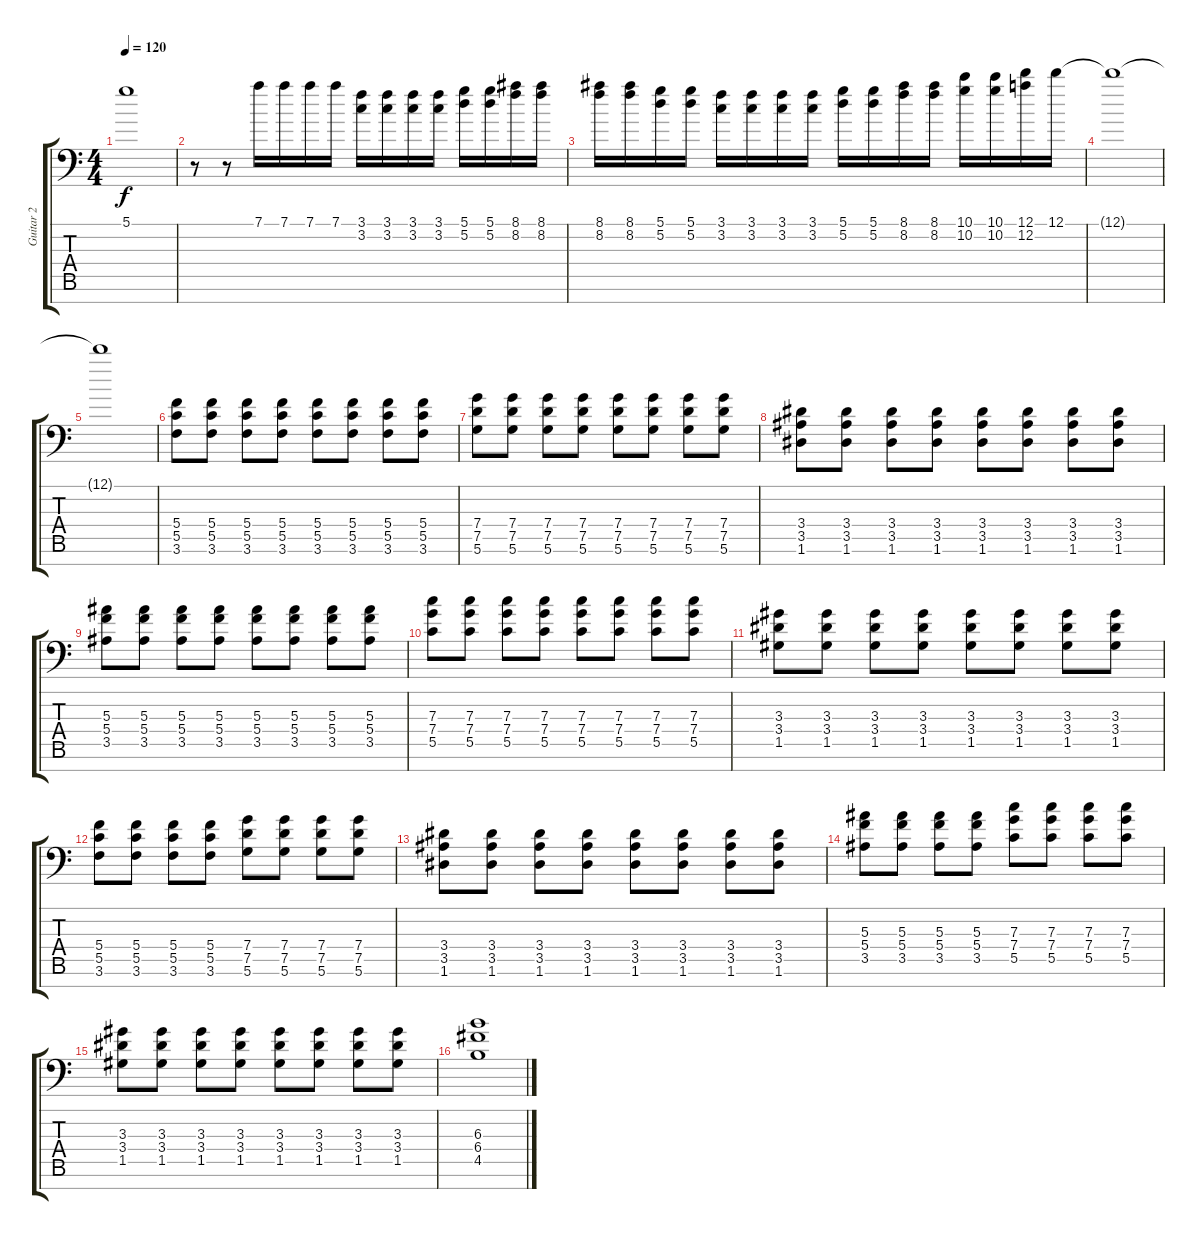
\track ("Guitar 2" "Guitar 2") {instrument distortionguitar}
\staff {score tabs}
\tuning (D4 A3 F3 C3 G2 D2 G1) {hide}
\ts (4 4)
\tempo 120
\clef f4
\ks c
5.1{t}.1{dy f} |
r.8 r.8 7.1.16 7.1.16 7.1.16 7.1.16 (3.1 3.2).16 (3.1 3.2).16 (3.1 3.2).16 (3.1 3.2).16 (5.1 5.2).16 (5.1 5.2).16 (8.1 8.2).16 (8.1 8.2).16 |
(8.1 8.2).16 (8.1 8.2).16 (5.1 5.2).16 (5.1 5.2).16 (3.1 3.2).16 (3.1 3.2).16 (3.1 3.2).16 (3.1 3.2).16 (5.1 5.2).16 (5.1 5.2).16 (8.1 8.2).16 (8.1 8.2).16 (10.1 10.2).16 (10.1 10.2).16 (12.1 12.2).16 12.1.16 |
12.1{t}.1 |
12.1{t}.1 |
(5.4 5.5 3.6).8 (5.4 5.5 3.6).8 (5.4 5.5 3.6).8 (5.4 5.5 3.6).8 (5.4 5.5 3.6).8 (5.4 5.5 3.6).8 (5.4 5.5 3.6).8 (5.4 5.5 3.6).8 |
(7.4 7.5 5.6).8 (7.4 7.5 5.6).8 (7.4 7.5 5.6).8 (7.4 7.5 5.6).8 (7.4 7.5 5.6).8 (7.4 7.5 5.6).8 (7.4 7.5 5.6).8 (7.4 7.5 5.6).8 |
(3.4 3.5 1.6).8 (3.4 3.5 1.6).8 (3.4 3.5 1.6).8 (3.4 3.5 1.6).8 (3.4 3.5 1.6).8 (3.4 3.5 1.6).8 (3.4 3.5 1.6).8 (3.4 3.5 1.6).8 |
(5.3 5.4 3.5).8 (5.3 5.4 3.5).8 (5.3 5.4 3.5).8 (5.3 5.4 3.5).8 (5.3 5.4 3.5).8 (5.3 5.4 3.5).8 (5.3 5.4 3.5).8 (5.3 5.4 3.5).8 |
(7.3 7.4 5.5).8 (7.3 7.4 5.5).8 (7.3 7.4 5.5).8 (7.3 7.4 5.5).8 (7.3 7.4 5.5).8 (7.3 7.4 5.5).8 (7.3 7.4 5.5).8 (7.3 7.4 5.5).8 |
(3.3 3.4 1.5).8 (3.3 3.4 1.5).8 (3.3 3.4 1.5).8 (3.3 3.4 1.5).8 (3.3 3.4 1.5).8 (3.3 3.4 1.5).8 (3.3 3.4 1.5).8 (3.3 3.4 1.5).8 |
(5.4 5.5 3.6).8 (5.4 5.5 3.6).8 (5.4 5.5 3.6).8 (5.4 5.5 3.6).8 (7.4 7.5 5.6).8 (7.4 7.5 5.6).8 (7.4 7.5 5.6).8 (7.4 7.5 5.6).8 |
(3.4 3.5 1.6).8 (3.4 3.5 1.6).8 (3.4 3.5 1.6).8 (3.4 3.5 1.6).8 (3.4 3.5 1.6).8 (3.4 3.5 1.6).8 (3.4 3.5 1.6).8 (3.4 3.5 1.6).8 |
(5.3 5.4 3.5).8 (5.3 5.4 3.5).8 (5.3 5.4 3.5).8 (5.3 5.4 3.5).8 (7.3 7.4 5.5).8 (7.3 7.4 5.5).8 (7.3 7.4 5.5).8 (7.3 7.4 5.5).8 |
(3.3 3.4 1.5).8 (3.3 3.4 1.5).8 (3.3 3.4 1.5).8 (3.3 3.4 1.5).8 (3.3 3.4 1.5).8 (3.3 3.4 1.5).8 (3.3 3.4 1.5).8 (3.3 3.4 1.5).8 |
(6.3 6.4 4.5).1
